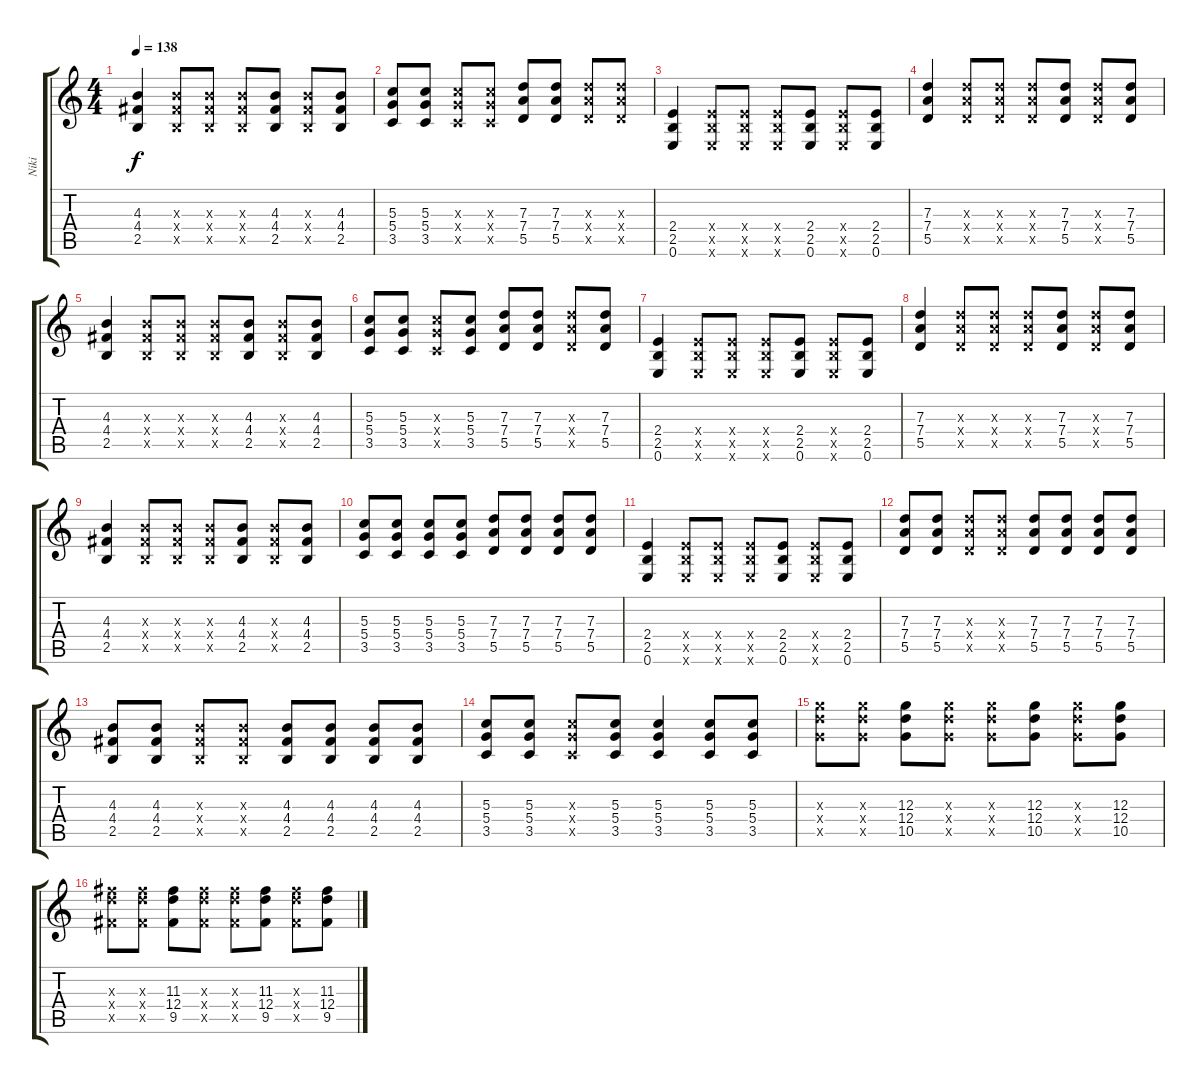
\track ("Niki" "Niki") {instrument overdrivenguitar}
\staff {score tabs}
\tuning (E4 B3 G3 D3 A2 E2) {hide}
\ts (4 4)
\tempo 138
\clef g2
\ks c
(4.3 4.4 2.5).4{dy f} (4.3{x} 4.4{x} 2.5{x}).8 (4.3{x} 4.4{x} 2.5{x}).8 (4.3{x} 4.4{x} 2.5{x}).8 (4.3 4.4 2.5).8 (4.3{x} 4.4{x} 2.5{x}).8 (4.3 4.4 2.5).8 |
(5.3 5.4 3.5).8 (5.3 5.4 3.5).8 (5.3{x} 5.4{x} 3.5{x}).8 (5.3{x} 5.4{x} 3.5{x}).8 (7.3 7.4 5.5).8 (7.3 7.4 5.5).8 (7.3{x} 7.4{x} 5.5{x}).8 (7.3{x} 7.4{x} 5.5{x}).8 |
(2.4 2.5 0.6).4 (2.4{x} 2.5{x} 0.6{x}).8 (2.4{x} 2.5{x} 0.6{x}).8 (2.4{x} 2.5{x} 0.6{x}).8 (2.4 2.5 0.6).8 (2.4{x} 2.5{x} 0.6{x}).8 (2.4 2.5 0.6).8 |
(7.3 7.4 5.5).4 (7.3{x} 7.4{x} 5.5{x}).8 (7.3{x} 7.4{x} 5.5{x}).8 (7.3{x} 7.4{x} 5.5{x}).8 (7.3 7.4 5.5).8 (7.3{x} 7.4{x} 5.5{x}).8 (7.3 7.4 5.5).8 |
(4.3 4.4 2.5).4 (4.3{x} 4.4{x} 2.5{x}).8 (4.3{x} 4.4{x} 2.5{x}).8 (4.3{x} 4.4{x} 2.5{x}).8 (4.3 4.4 2.5).8 (4.3{x} 4.4{x} 2.5{x}).8 (4.3 4.4 2.5).8 |
(5.3 5.4 3.5).8 (5.3 5.4 3.5).8 (5.3{x} 5.4{x} 3.5{x}).8 (5.3 5.4 3.5).8 (7.3 7.4 5.5).8 (7.3 7.4 5.5).8 (7.3{x} 7.4{x} 5.5{x}).8 (7.3 7.4 5.5).8 |
(2.4 2.5 0.6).4 (2.4{x} 2.5{x} 0.6{x}).8 (2.4{x} 2.5{x} 0.6{x}).8 (2.4{x} 2.5{x} 0.6{x}).8 (2.4 2.5 0.6).8 (2.4{x} 2.5{x} 0.6{x}).8 (2.4 2.5 0.6).8 |
(7.3 7.4 5.5).4 (7.3{x} 7.4{x} 5.5{x}).8 (7.3{x} 7.4{x} 5.5{x}).8 (7.3{x} 7.4{x} 5.5{x}).8 (7.3 7.4 5.5).8 (7.3{x} 7.4{x} 5.5{x}).8 (7.3 7.4 5.5).8 |
(4.3 4.4 2.5).4 (4.3{x} 4.4{x} 2.5{x}).8 (4.3{x} 4.4{x} 2.5{x}).8 (4.3{x} 4.4{x} 2.5{x}).8 (4.3 4.4 2.5).8 (4.3{x} 4.4{x} 2.5{x}).8 (4.3 4.4 2.5).8 |
(5.3 5.4 3.5).8 (5.3 5.4 3.5).8 (5.3 5.4 3.5).8 (5.3 5.4 3.5).8 (7.3 7.4 5.5).8 (7.3 7.4 5.5).8 (7.3 7.4 5.5).8 (7.3 7.4 5.5).8 |
(2.4 2.5 0.6).4 (2.4{x} 2.5{x} 0.6{x}).8 (2.4{x} 2.5{x} 0.6{x}).8 (2.4{x} 2.5{x} 0.6{x}).8 (2.4 2.5 0.6).8 (2.4{x} 2.5{x} 0.6{x}).8 (2.4 2.5 0.6).8 |
(7.3 7.4 5.5).8 (7.3 7.4 5.5).8 (7.3{x} 7.4{x} 5.5{x}).8 (7.3{x} 7.4{x} 5.5{x}).8 (7.3 7.4 5.5).8 (7.3 7.4 5.5).8 (7.3 7.4 5.5).8 (7.3 7.4 5.5).8 |
(4.3 4.4 2.5).8 (4.3 4.4 2.5).8 (4.3{x} 4.4{x} 2.5{x}).8 (4.3{x} 4.4{x} 2.5{x}).8 (4.3 4.4 2.5).8 (4.3 4.4 2.5).8 (4.3 4.4 2.5).8 (4.3 4.4 2.5).8 |
(5.3 5.4 3.5).8 (5.3 5.4 3.5).8 (5.3{x} 5.4{x} 3.5{x}).8 (5.3 5.4 3.5).8 (5.3 5.4 3.5).4 (5.3 5.4 3.5).8 (5.3 5.4 3.5).8 |
(12.3{x} 12.4{x} 10.5{x}).8 (12.3{x} 12.4{x} 10.5{x}).8 (12.3 12.4 10.5).8 (12.3{x} 12.4{x} 10.5{x}).8 (12.3{x} 12.4{x} 10.5{x}).8 (12.3 12.4 10.5).8 (12.3{x} 12.4{x} 10.5{x}).8 (12.3 12.4 10.5).8 |
(11.3{x} 12.4{x} 9.5{x}).8 (11.3{x} 12.4{x} 9.5{x}).8 (11.3 12.4 9.5).8 (11.3{x} 12.4{x} 9.5{x}).8 (11.3{x} 12.4{x} 9.5{x}).8 (11.3 12.4 9.5).8 (11.3{x} 12.4{x} 9.5{x}).8 (11.3 12.4 9.5).8
